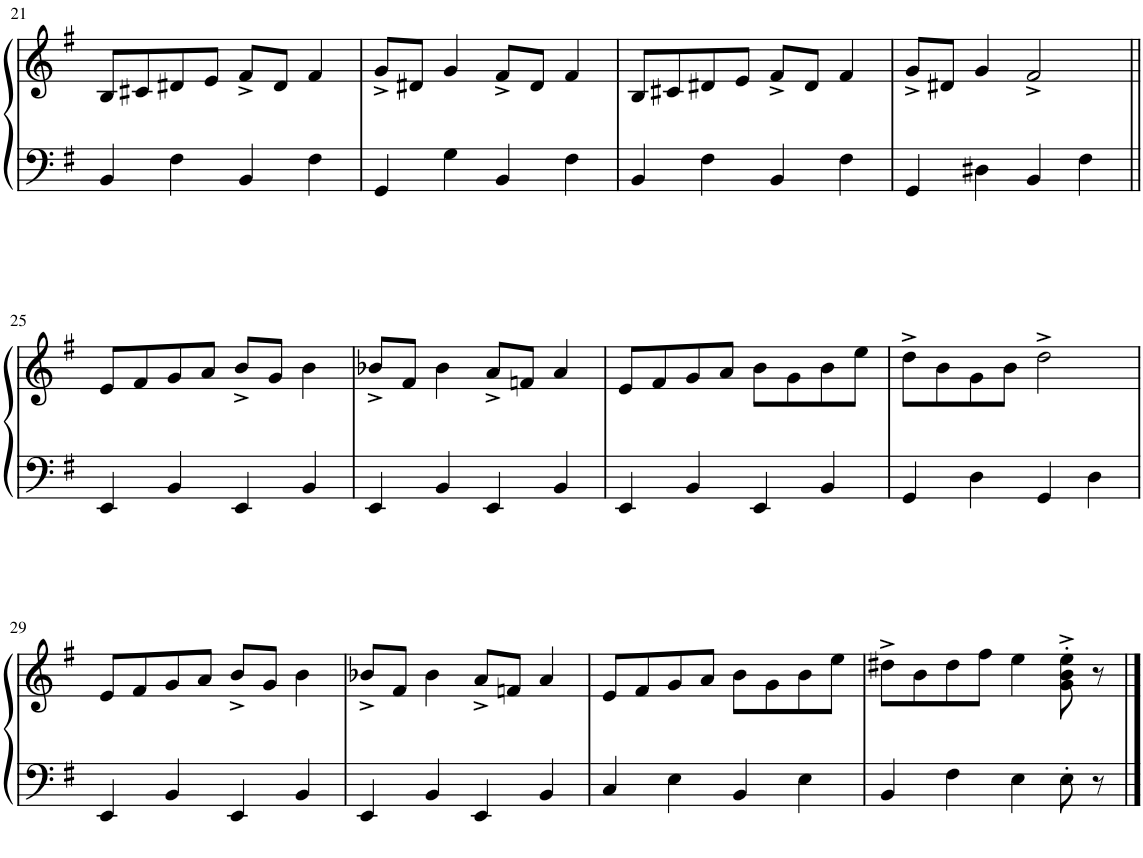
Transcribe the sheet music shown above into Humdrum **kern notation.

**kern	**kern
*part1	*part1
*staff2	*staff1
*I"Piano	*
*I'Pno.	*
!!LO:PB:g=z
*clefF4	*clefG2
*k[f#]	*k[f#]
*M4/4	*M4/4
=21	=21
4BB/	8B/L
.	8c#X/
4F#\	8d#X/
.	8e/J
4BB/	8f#^/L
.	8d#/J
4F#\	4f#/
=22	=22
4GG/	8g^/L
.	8d#X/J
4G\	4g/
4BB/	8f#^/L
.	8d#/J
4F#\	4f#/
=23	=23
4BB/	8B/L
.	8c#X/
4F#\	8d#X/
.	8e/J
4BB/	8f#^/L
.	8d#/J
4F#\	4f#/
=24	=24
4GG/	8g^/L
.	8d#X/J
4D#X\	4g/
4BB/	2f#^/
4F#\	.
!!LO:LB:g=z
=25||	=25||
4EE/	8e/L
.	8f#/
4BB/	8g/
.	8a/J
4EE/	8b^/L
.	8g/J
4BB/	4b\
=26	=26
4EE/	8b-X^/L
.	8f#/J
4BB/	4b-\
4EE/	8a^/L
.	8fn/J
4BB/	4a/
=27	=27
4EE/	8e/L
.	8f#/
4BB/	8g/
.	8a/J
4EE/	8b\L
.	8g\
4BB/	8b\
.	8ee\J
=28	=28
4GG/	8dd^\L
.	8b\
4D\	8g\
.	8b\J
4GG/	2dd^\
4D\	.
!!LO:LB:g=z
=29	=29
4EE/	8e/L
.	8f#/
4BB/	8g/
.	8a/J
4EE/	8b^/L
.	8g/J
4BB/	4b\
=30	=30
4EE/	8b-X^/L
.	8f#/J
4BB/	4b-\
4EE/	8a^/L
.	8fn/J
4BB/	4a/
=31	=31
4C/	8e/L
.	8f#/
4E\	8g/
.	8a/J
4BB/	8b\L
.	8g\
4E\	8b\
.	8ee\J
=32	=32
4BB/	8dd#X^\L
.	8b\
4F#\	8dd#\
.	8ff#\J
4E\	4ee\
8E'\	8g\'^ 8b\'^ 8ee\'^
8r	8r
==	==
*-	*-
